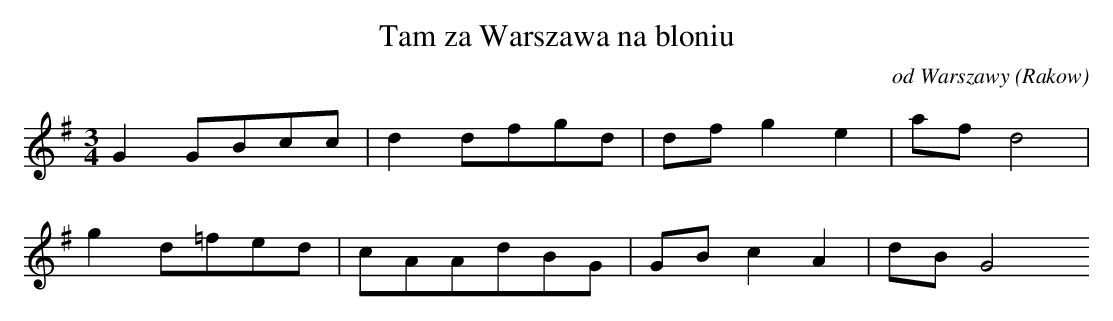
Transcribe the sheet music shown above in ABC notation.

X:1
T: Tam za Warszawa na bloniu
O: od Warszawy (Rakow)
M: 3/4
L: 1/8
K: G
G2GBcc | d2dfgd | dfg2e2 | afd4 |
g2d=fed | cAAdBG | GBc2A2 | dBG4
